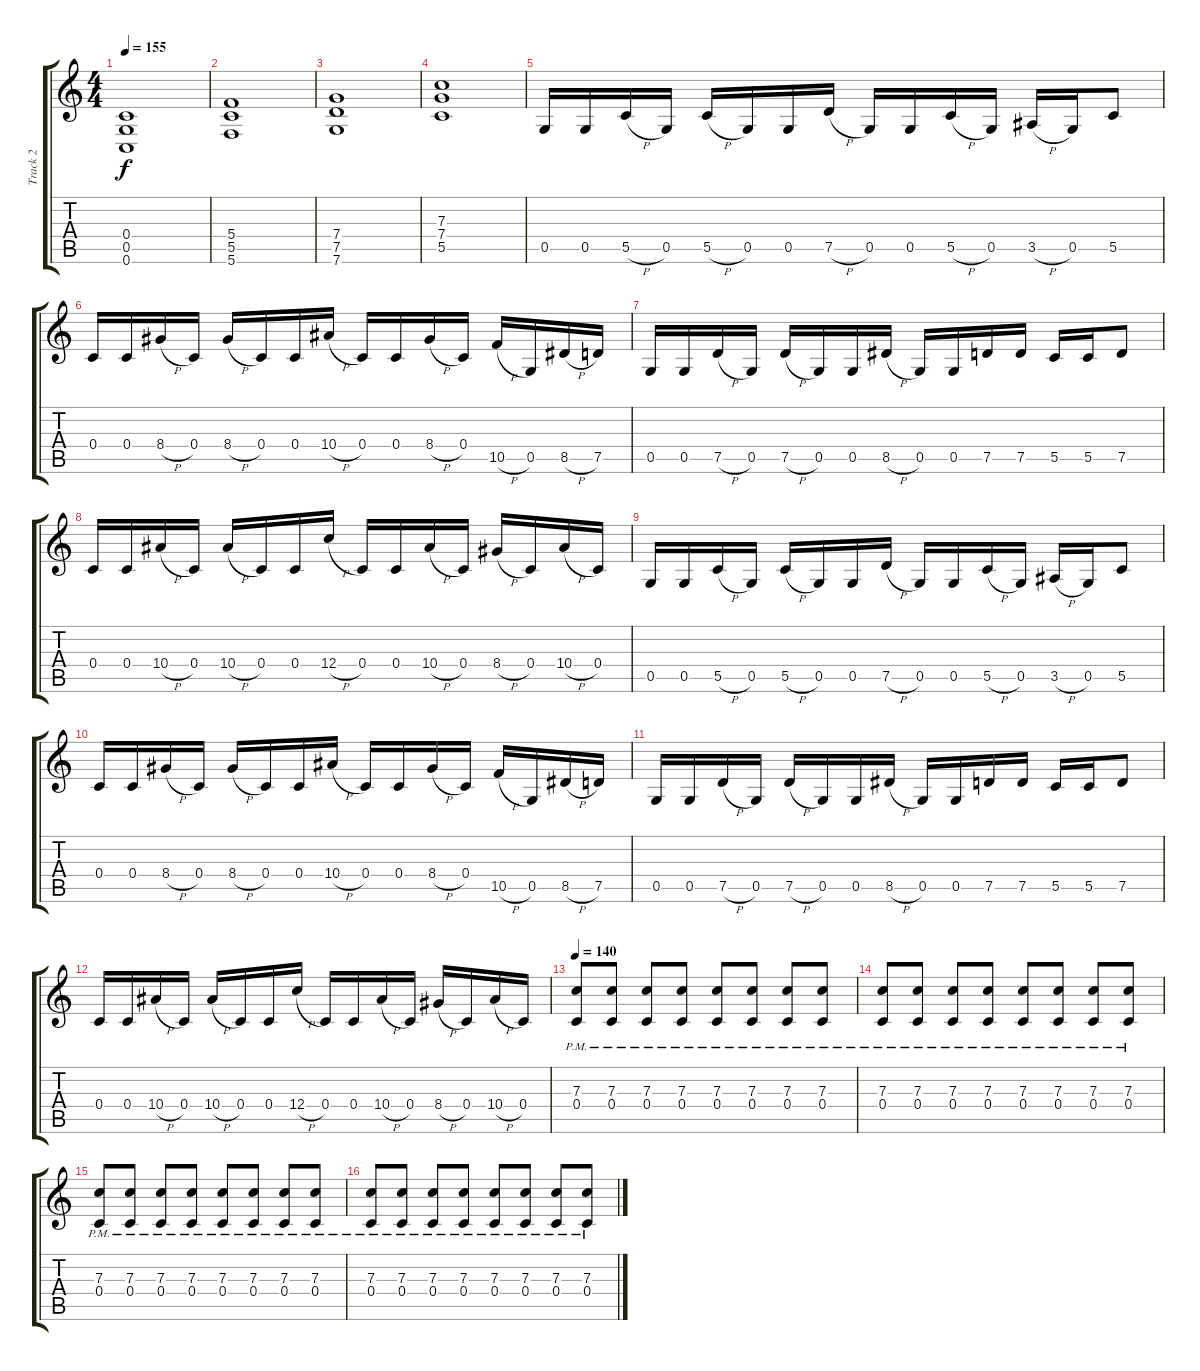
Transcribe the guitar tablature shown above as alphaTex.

\track ("Track 2" "Track 2") {instrument distortionguitar}
\staff {score tabs}
\tuning (D4 A3 F3 C3 G2 C2) {hide}
\ts (4 4)
\tempo 155
\clef g2
\ks c
(0.4 0.5 0.6).1{dy f} |
(5.4 5.5 5.6).1 |
(7.4 7.5 7.6).1 |
(7.3 7.4 5.5).1 |
0.5.16 0.5.16 5.5{h}.16 0.5.16 5.5{h}.16 0.5.16 0.5.16 7.5{h}.16 0.5.16 0.5.16 5.5{h}.16 0.5.16 3.5{h}.16 0.5.16 5.5.8 |
0.4.16 0.4.16 8.4{h}.16 0.4.16 8.4{h}.16 0.4.16 0.4.16 10.4{h}.16 0.4.16 0.4.16 8.4{h}.16 0.4.16 10.5{h}.16 0.5.16 8.5{h}.16 7.5.16 |
0.5.16 0.5.16 7.5{h}.16 0.5.16 7.5{h}.16 0.5.16 0.5.16 8.5{h}.16 0.5.16 0.5.16 7.5.16 7.5.16 5.5.16 5.5.16 7.5.8 |
0.4.16 0.4.16 10.4{h}.16 0.4.16 10.4{h}.16 0.4.16 0.4.16 12.4{h}.16 0.4.16 0.4.16 10.4{h}.16 0.4.16 8.4{h}.16 0.4.16 10.4{h}.16 0.4.16 |
0.5.16 0.5.16 5.5{h}.16 0.5.16 5.5{h}.16 0.5.16 0.5.16 7.5{h}.16 0.5.16 0.5.16 5.5{h}.16 0.5.16 3.5{h}.16 0.5.16 5.5.8 |
0.4.16 0.4.16 8.4{h}.16 0.4.16 8.4{h}.16 0.4.16 0.4.16 10.4{h}.16 0.4.16 0.4.16 8.4{h}.16 0.4.16 10.5{h}.16 0.5.16 8.5{h}.16 7.5.16 |
0.5.16 0.5.16 7.5{h}.16 0.5.16 7.5{h}.16 0.5.16 0.5.16 8.5{h}.16 0.5.16 0.5.16 7.5.16 7.5.16 5.5.16 5.5.16 7.5.8 |
0.4.16 0.4.16 10.4{h}.16 0.4.16 10.4{h}.16 0.4.16 0.4.16 12.4{h}.16 0.4.16 0.4.16 10.4{h}.16 0.4.16 8.4{h}.16 0.4.16 10.4{h}.16 0.4.16 |
\tempo 140
(7.3{pm} 0.4{pm}).8 (7.3{pm} 0.4{pm}).8 (7.3{pm} 0.4{pm}).8 (7.3{pm} 0.4{pm}).8 (7.3{pm} 0.4{pm}).8 (7.3{pm} 0.4{pm}).8 (7.3{pm} 0.4{pm}).8 (7.3{pm} 0.4{pm}).8 |
(7.3{pm} 0.4{pm}).8 (7.3{pm} 0.4{pm}).8 (7.3{pm} 0.4{pm}).8 (7.3{pm} 0.4{pm}).8 (7.3{pm} 0.4{pm}).8 (7.3{pm} 0.4{pm}).8 (7.3{pm} 0.4{pm}).8 (7.3{pm} 0.4{pm}).8 |
(7.3{pm} 0.4{pm}).8 (7.3{pm} 0.4{pm}).8 (7.3{pm} 0.4{pm}).8 (7.3{pm} 0.4{pm}).8 (7.3{pm} 0.4{pm}).8 (7.3{pm} 0.4{pm}).8 (7.3{pm} 0.4{pm}).8 (7.3{pm} 0.4{pm}).8 |
(7.3{pm} 0.4{pm}).8 (7.3{pm} 0.4{pm}).8 (7.3{pm} 0.4{pm}).8 (7.3{pm} 0.4{pm}).8 (7.3{pm} 0.4{pm}).8 (7.3{pm} 0.4{pm}).8 (7.3{pm} 0.4{pm}).8 (7.3{pm} 0.4{pm}).8
